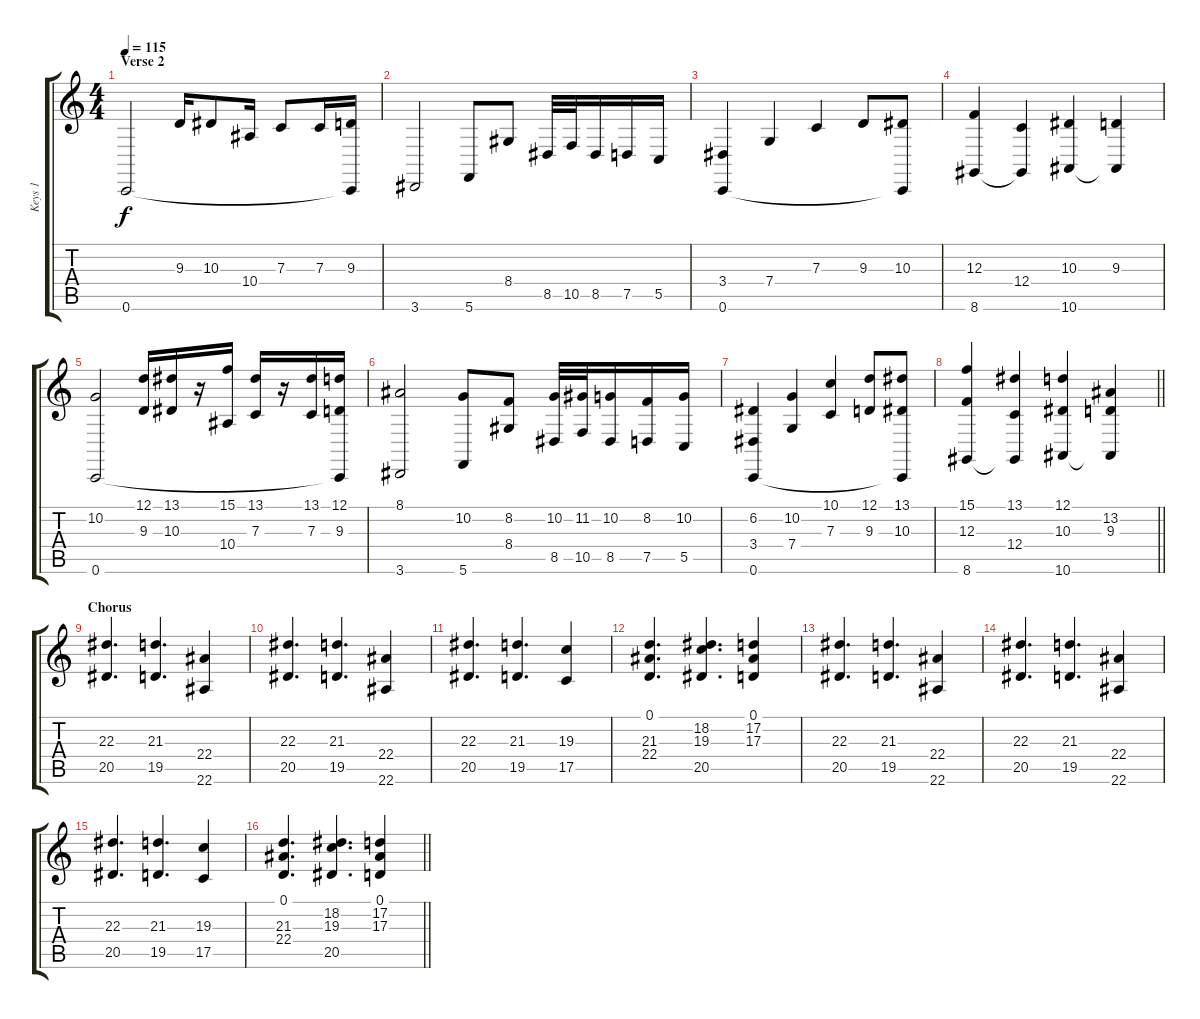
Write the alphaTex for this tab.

\track ("Keys 1" "Keys 1") {instrument stringensemble1}
\staff {score tabs}
\tuning (D4 A3 F3 C3 G2 C2) {hide}
\ts (4 4)
\section ("" "Verse 2")
\tempo 115
\clef g2
\ks c
0.6.2{dy f} 9.3.16 10.3.8 10.4.16 7.3.8 7.3.16 (9.3 0.6{t}).16 |
3.6.2 5.6.8 8.4.8 8.5.32 10.5.32 8.5.16 7.5.16 5.5.16 |
(3.4 0.6).4 7.4.4 7.3.4 9.3.8 (10.3 0.6{t}).8 |
(12.3 8.6).4 (12.4 8.6{t}).4 (10.3 10.6).4 (9.3 10.6{t}).4 |
(10.2 0.6).2 (12.1 9.3).16 (13.1 10.3).16 r.16 (15.1 10.4).16 (13.1 7.3).16 r.16 (13.1 7.3).16 (12.1 9.3 0.6{t}).16 |
(8.1 3.6).2 (10.2 5.6).8 (8.2 8.4).8 (10.2 8.5).32 (11.2 10.5).32 (10.2 8.5).16 (8.2 7.5).16 (10.2 5.5).16 |
(6.2 3.4 0.6).4 (10.2 7.4).4 (10.1 7.3).4 (12.1 9.3).8 (13.1 10.3 0.6{t}).8 |
\barLineRight lightlight
(15.1 12.3 8.6).4 (13.1 12.4 8.6{t}).4 (12.1 10.3 10.6).4 (13.2 9.3 10.6{t}).4 |
\section ("" "Chorus")
(22.3 20.5).4{d} (21.3 19.5).4{d} (22.4 22.6).4 |
(22.3 20.5).4{d} (21.3 19.5).4{d} (22.4 22.6).4 |
(22.3 20.5).4{d} (21.3 19.5).4{d} (19.3 17.5).4 |
(0.1 21.3 22.4).4{d} (18.2 19.3 20.5).4{d} (0.1 17.2 17.3).4 |
(22.3 20.5).4{d} (21.3 19.5).4{d} (22.4 22.6).4 |
(22.3 20.5).4{d} (21.3 19.5).4{d} (22.4 22.6).4 |
(22.3 20.5).4{d} (21.3 19.5).4{d} (19.3 17.5).4 |
\barLineRight lightlight
(0.1 21.3 22.4).4{d} (18.2 19.3 20.5).4{d} (0.1 17.2 17.3).4
